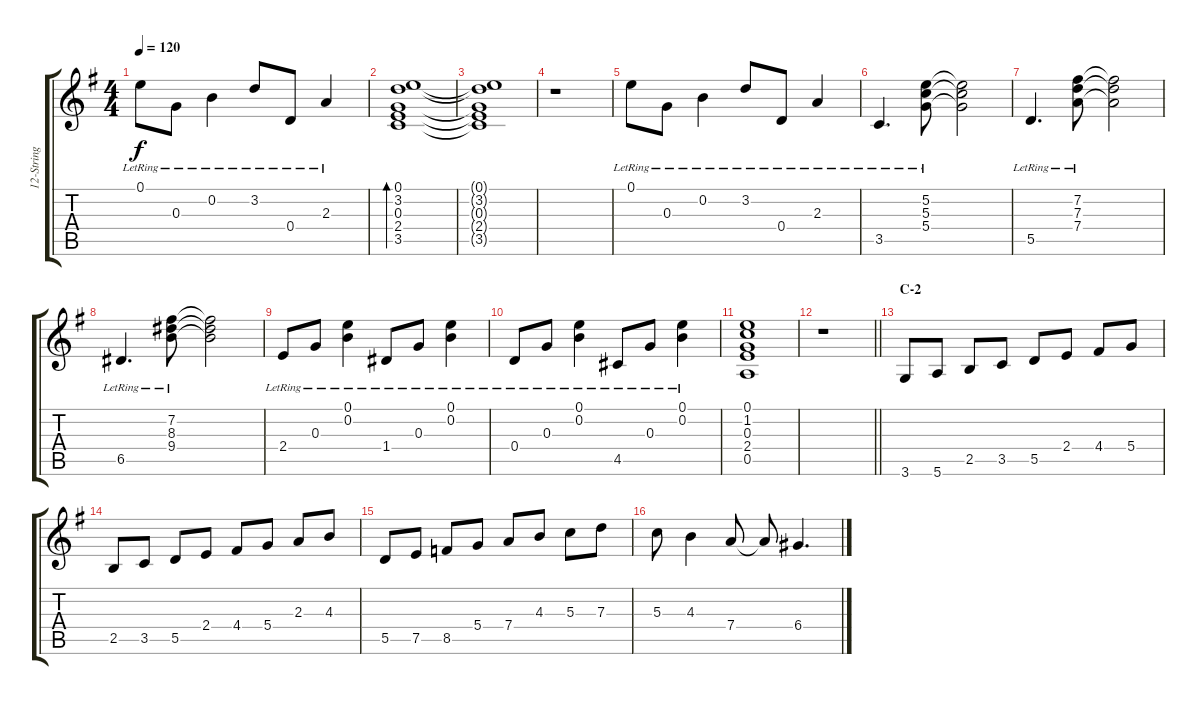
\track ("12-String E. Guitar" "12-String ") {instrument electricguitarclean}
\staff {score tabs}
\tuning (E4 B3 G3 D3 A2 E2) {hide}
\ts (4 4)
\tempo 120
\clef g2
\ks g
0.1{lr}.8{dy f} 0.3{lr}.8 0.2{lr}.4 3.2{lr}.8 0.4{lr}.8 2.3{lr}.4 |
(0.1 3.2 0.3 2.4 3.5).1{bd 120} |
(0.1{t} 3.2{t} 0.3{t} 2.4{t} 3.5{t}).1 |
r.1 |
0.1{lr}.8 0.3{lr}.8 0.2{lr}.4 3.2{lr}.8 0.4{lr}.8 2.3{lr}.4 |
3.5{lr}.4{d} (5.2{lr} 5.3{lr} 5.4{lr}).8 (5.2{t} 5.3{t} 5.4{t}).2 |
5.5{lr}.4{d} (7.2{lr} 7.3{lr} 7.4{lr}).8 (7.2{t} 7.3{t} 7.4{t}).2 |
6.5{lr}.4{d} (7.2{lr} 8.3{lr} 9.4{lr}).8 (7.2{t} 8.3{t} 9.4{t}).2 |
2.4{lr}.8 0.3{lr}.8 (0.1{lr} 0.2{lr}).4 1.4{lr}.8 0.3{lr}.8 (0.1{lr} 0.2{lr}).4 |
0.4{lr}.8 0.3{lr}.8 (0.1{lr} 0.2{lr}).4 4.5{lr}.8 0.3{lr}.8 (0.1{lr} 0.2{lr}).4 |
(0.1 1.2 0.3 2.4 0.5).1 |
\barLineRight lightlight
r.1 |
\section ("" "C-2")
3.6.8 5.6.8 2.5.8 3.5.8 5.5.8 2.4.8 4.4.8 5.4.8 |
2.5.8 3.5.8 5.5.8 2.4.8 4.4.8 5.4.8 2.3.8 4.3.8 |
5.5.8 7.5.8 8.5.8 5.4.8 7.4.8 4.3.8 5.3.8 7.3.8 |
5.3.8 4.3.4 7.4.8 7.4{t}.8 6.4.4{d}
